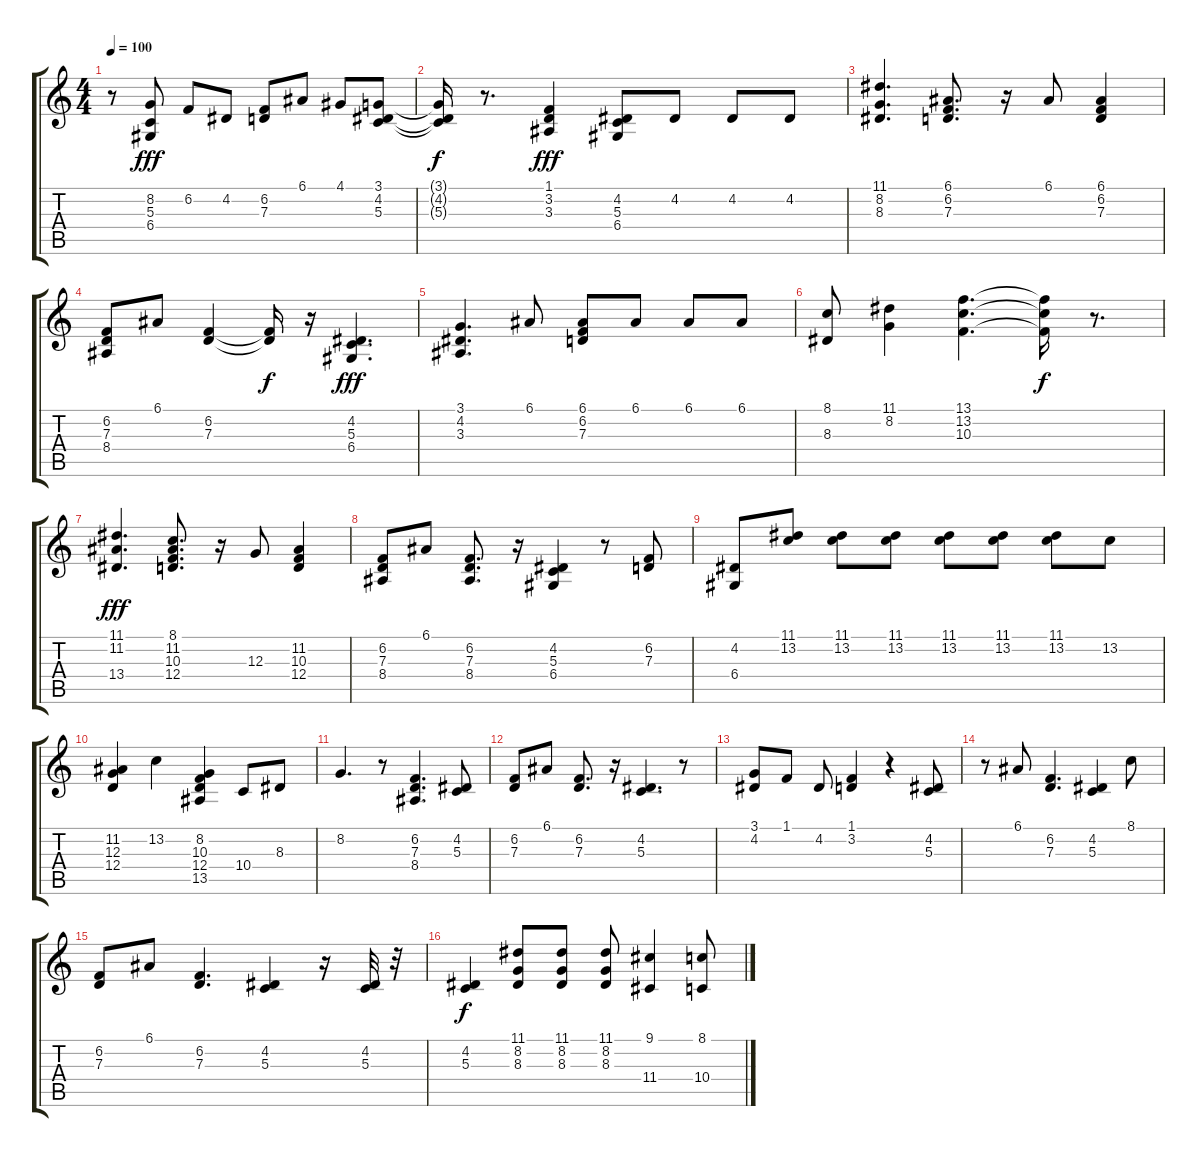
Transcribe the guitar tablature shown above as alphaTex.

\track "" {instrument electricgrandpiano}
\staff {score tabs}
\tuning (E4 B3 G3 D3 A2 E2) {hide}
\ts (4 4)
\tempo 100
\clef g2
\ks c
r.8{dy f} (8.2 5.3 6.4).8{dy fff} 6.2.8 4.2.8 (6.2 7.3).8 6.1.8 4.1.8 (3.1 4.2 5.3).8 |
(3.1{t} 4.2{t} 5.3{t}).16{dy f} r.8{d} (1.1 3.2 3.3).4{dy fff} (4.2 5.3 6.4).8 4.2.8 4.2.8 4.2.8 |
(11.1 8.2 8.3).4{d} (6.1 6.2 7.3).8{d} r.16 6.1.8 (6.1 6.2 7.3).4 |
(6.2 7.3 8.4).8 6.1.8 (6.2 7.3).4 (6.2{t} 7.3{t}).16{dy f} r.16 (4.2 5.3 6.4).4{d dy fff} |
(3.1 4.2 3.3).4{d} 6.1.8 (6.1 6.2 7.3).8 6.1.8 6.1.8 6.1.8 |
(8.1 8.3).8 (11.1 8.2).4 (13.1 13.2 10.3).4{d} (13.1{t} 13.2{t} 10.3{t}).16{dy f} r.8{d} |
(11.1 11.2 13.4).4{d dy fff} (8.1 11.2 10.3 12.4).8{d} r.16 12.3.8 (11.2 10.3 12.4).4 |
(6.2 7.3 8.4).8 6.1.8 (6.2 7.3 8.4).8{d} r.16 (4.2 5.3 6.4).4 r.8 (6.2 7.3).8 |
(4.2 6.4).8 (11.1 13.2).8 (11.1 13.2).8 (11.1 13.2).8 (11.1 13.2).8 (11.1 13.2).8 (11.1 13.2).8 13.2.8 |
(11.2 12.3 12.4).4 13.2.4 (8.2 10.3 12.4 13.5).4 10.4.8 8.3.8 |
8.2.4{d} r.8 (6.2 7.3 8.4).4{d} (4.2 5.3).8 |
(6.2 7.3).8 6.1.8 (6.2 7.3).8{d} r.16 (4.2 5.3).4{d} r.8 |
(3.1 4.2).8 1.1.8 4.2.8 (1.1 3.2).4 r.4 (4.2 5.3).8 |
r.8 6.1.8 (6.2 7.3).4{d} (4.2 5.3).4 8.1.8 |
(6.2 7.3).8 6.1.8 (6.2 7.3).4{d} (4.2 5.3).4 r.16 (4.2 5.3).32 r.32 |
(4.2 5.3).4{dy f instrument electricpiano1} (11.1 8.2 8.3).8 (11.1 8.2 8.3).8 (11.1 8.2 8.3).8 (9.1 11.4).4 (8.1 10.4).8
